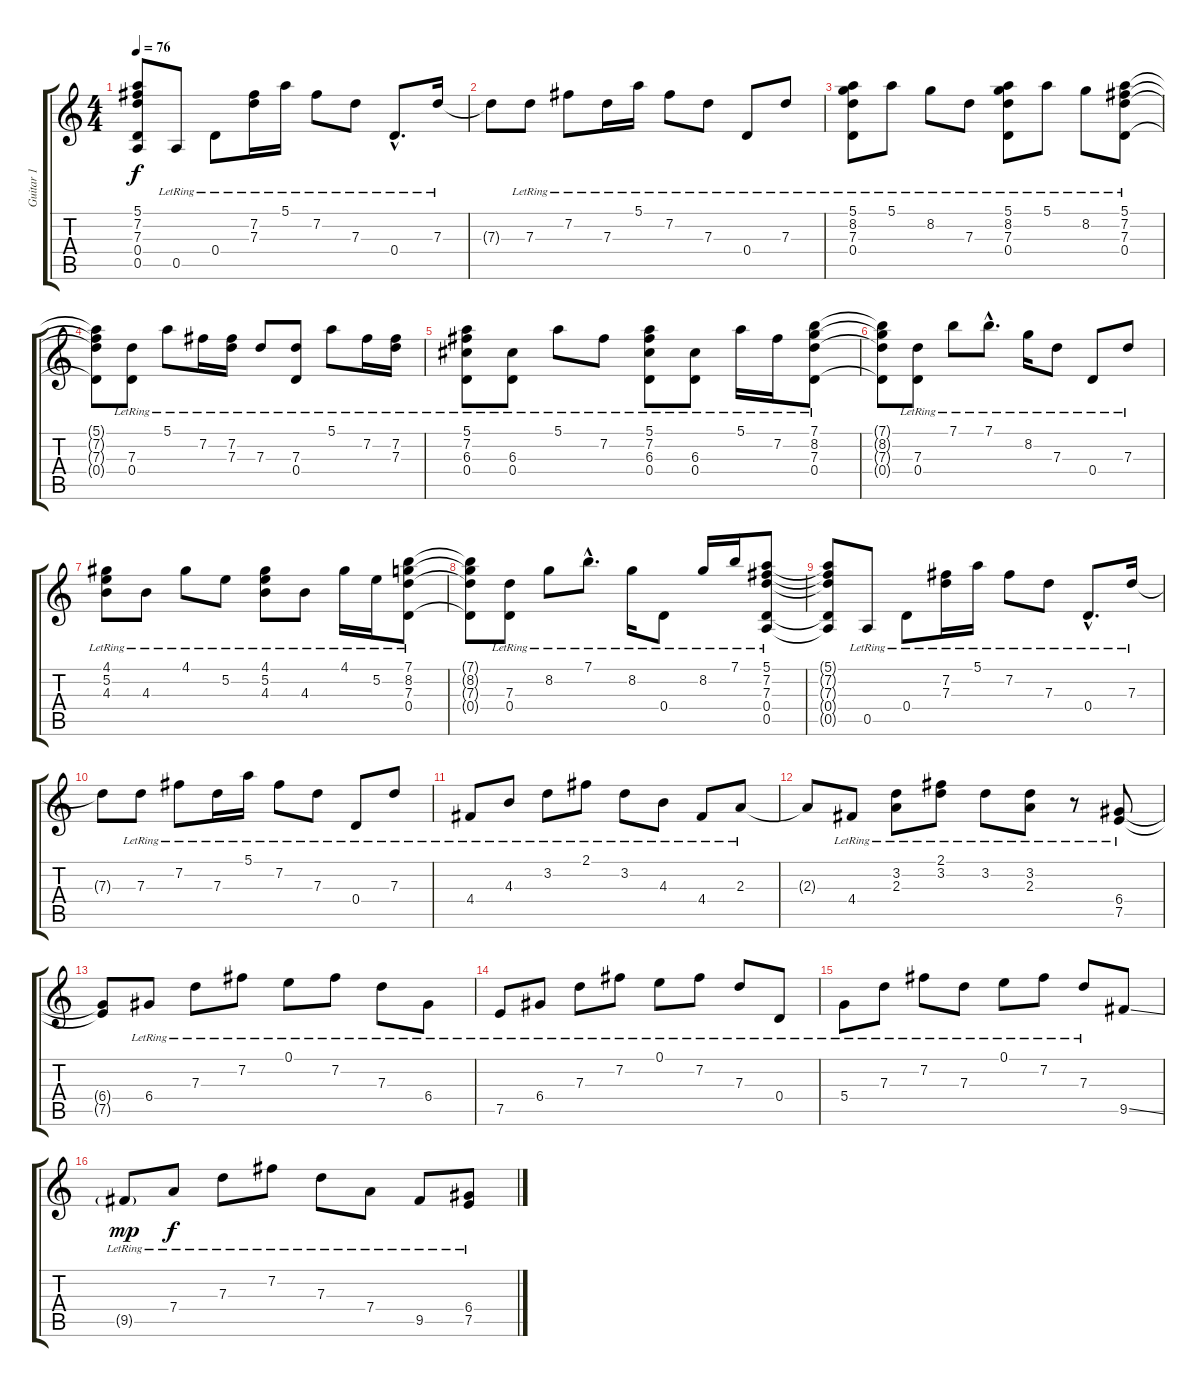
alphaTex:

\track ("Guitar 1" "Guitar 1") {instrument electricguitarclean}
\staff {score tabs}
\tuning (E4 B3 G3 D3 A2 D2) {hide}
\ts (4 4)
\tempo 76
\clef g2
\ks c
(5.1{t} 7.2{t} 7.3{t} 0.4{t} 0.5{t}).8{dy f} 0.5{lr}.8 0.4{lr}.8 (7.2{lr} 7.3{lr}).16 5.1{lr}.16 7.2{lr}.8 7.3{lr}.8 0.4{hac lr}.8{d} 7.3{lr}.16 |
7.3{t}.8 7.3{lr}.8 7.2{lr}.8 7.3{lr}.16 5.1{lr}.16 7.2{lr}.8 7.3{lr}.8 0.4{lr}.8 7.3{lr}.8 |
(5.1{lr} 8.2{lr} 7.3{lr} 0.4{lr}).8 5.1{lr}.8 8.2{lr}.8 7.3{lr}.8 (5.1{lr} 8.2{lr} 7.3{lr} 0.4{lr}).8 5.1{lr}.8 8.2{lr}.8 (5.1{lr} 7.2{lr} 7.3{lr} 0.4{lr}).8 |
(5.1{t} 7.2{t} 7.3{t} 0.4{t}).8 (7.3{lr} 0.4{lr}).8 5.1{lr}.8 7.2{lr}.16 (7.2{lr} 7.3{lr}).16 7.3{lr}.8 (7.3{lr} 0.4{lr}).8 5.1{lr}.8 7.2{lr}.16 (7.2{lr} 7.3{lr}).16 |
(5.1{lr} 7.2{lr} 6.3{lr} 0.4{lr}).8 (6.3{lr} 0.4{lr}).8 5.1{lr}.8 7.2{lr}.8 (5.1{lr} 7.2{lr} 6.3{lr} 0.4{lr}).8 (6.3{lr} 0.4{lr}).8 5.1{lr}.16 7.2{lr}.16 (7.1{lr} 8.2{lr} 7.3{lr} 0.4{lr}).8 |
(7.1{t} 8.2{t} 7.3{t} 0.4{t}).8 (7.3{lr} 0.4{lr}).8 7.1{lr}.8 7.1{hac lr}.8{d} 8.2{lr}.16 7.3{lr}.8 0.4{lr}.8 7.3{lr}.8 |
(4.1{lr} 5.2{lr} 4.3{lr}).8 4.3{lr}.8 4.1{lr}.8 5.2{lr}.8 (4.1{lr} 5.2{lr} 4.3{lr}).8 4.3{lr}.8 4.1{lr}.16 5.2{lr}.16 (7.1{lr} 8.2{lr} 7.3{lr} 0.4{lr}).8 |
(7.1{t} 8.2{t} 7.3{t} 0.4{t}).8 (7.3{lr} 0.4{lr}).8 8.2{lr}.8 7.1{hac lr}.8{d} 8.2{lr}.16 0.4{lr}.8 8.2{lr}.16 7.1{lr}.16 (5.1{lr} 7.2{lr} 7.3{lr} 0.4{lr} 0.5{lr}).8 |
(5.1{t} 7.2{t} 7.3{t} 0.4{t} 0.5{t}).8 0.5{lr}.8 0.4{lr}.8 (7.2{lr} 7.3{lr}).16 5.1{lr}.16 7.2{lr}.8 7.3{lr}.8 0.4{hac lr}.8{d} 7.3{lr}.16 |
7.3{t}.8 7.3{lr}.8 7.2{lr}.8 7.3{lr}.16 5.1{lr}.16 7.2{lr}.8 7.3{lr}.8 0.4{lr}.8 7.3{lr}.8 |
4.4{lr}.8 4.3{lr}.8 3.2{lr}.8 2.1{lr}.8 3.2{lr}.8 4.3{lr}.8 4.4{lr}.8 2.3{lr}.8 |
2.3{t}.8 4.4{lr}.8 (3.2{lr} 2.3{lr}).8 (2.1{lr} 3.2{lr}).8 3.2{lr}.8 (3.2{lr} 2.3{lr}).8 r.8 (6.4{lr} 7.5{lr}).8 |
(6.4{t} 7.5{t}).8 6.4{lr}.8 7.3{lr}.8 7.2{lr}.8 0.1{lr}.8 7.2{lr}.8 7.3{lr}.8 6.4{lr}.8 |
7.5{lr}.8 6.4{lr}.8 7.3{lr}.8 7.2{lr}.8 0.1{lr}.8 7.2{lr}.8 7.3{lr}.8 0.4{lr}.8 |
5.4{lr}.8 7.3{lr}.8 7.2{lr}.8 7.3{lr}.8 0.1{lr}.8 7.2{lr}.8 7.3{lr}.8 9.5{ss}.8 |
9.5{g lr}.8{dy mp} 7.4{lr}.8{dy f} 7.3{lr}.8 7.2{lr}.8 7.3{lr}.8 7.4{lr}.8 9.5{lr}.8 (6.4{lr} 7.5{lr}).8
